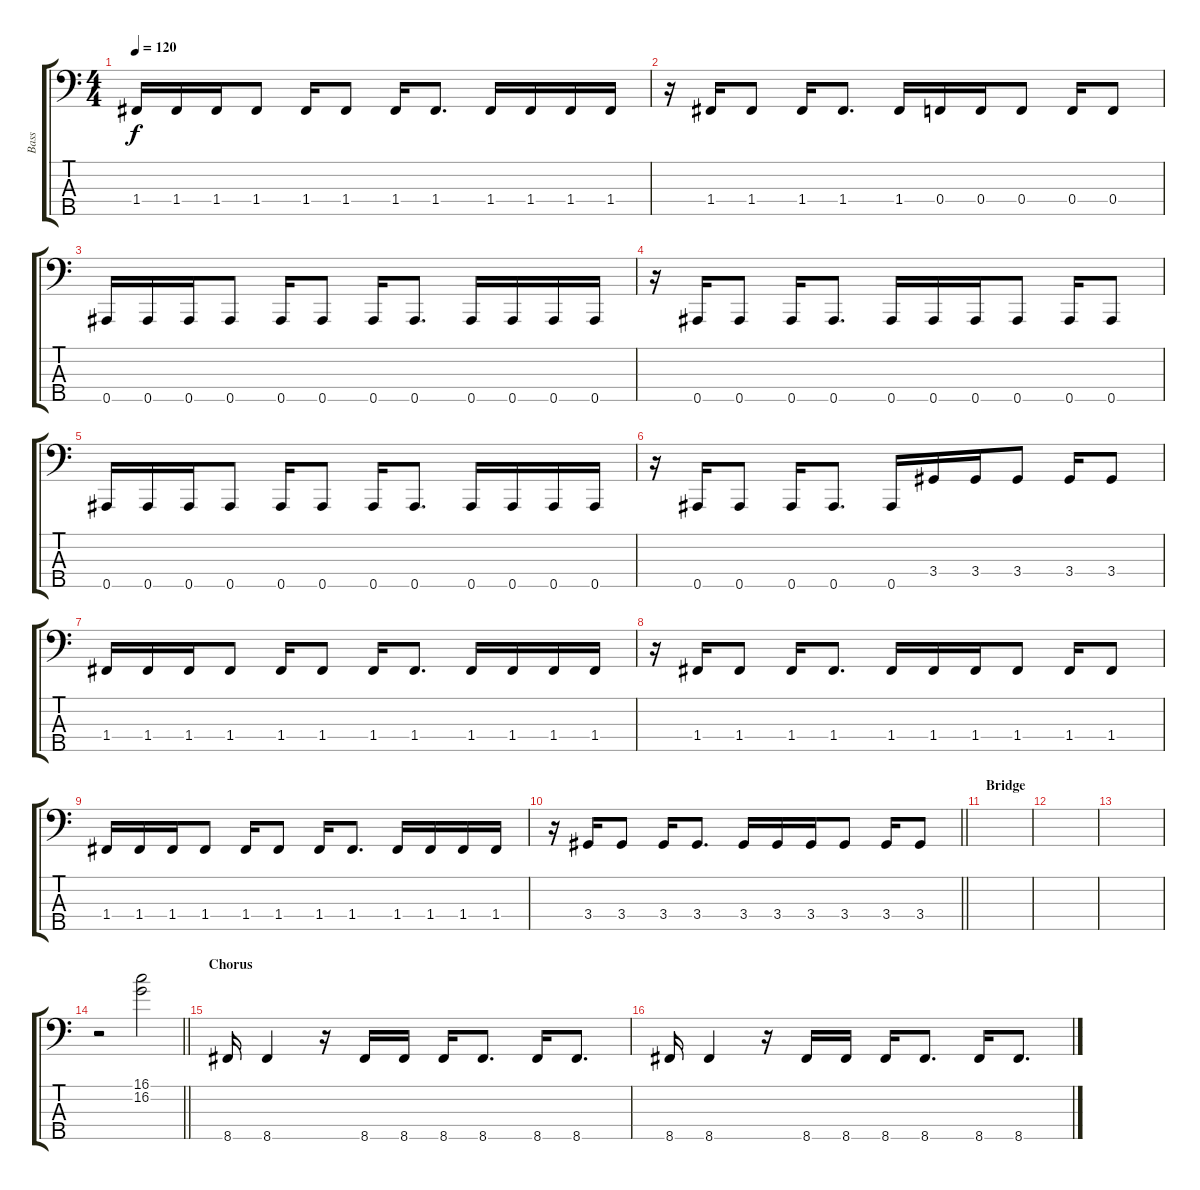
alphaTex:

\track ("Bass" "Bass") {instrument electricbassfinger}
\staff {score tabs}
\tuning (Ab2 Eb2 Bb1 F1 Bb0) {hide}
\ts (4 4)
\tempo 120
\clef f4
\ks c
1.4.16{dy f} 1.4.16 1.4.16 1.4.8 1.4.16 1.4.8 1.4.16 1.4.8{d} 1.4.16 1.4.16 1.4.16 1.4.16 |
r.16 1.4.16 1.4.8 1.4.16 1.4.8{d} 1.4.16 0.4.16 0.4.16 0.4.8 0.4.16 0.4.8 |
0.5.16 0.5.16 0.5.16 0.5.8 0.5.16 0.5.8 0.5.16 0.5.8{d} 0.5.16 0.5.16 0.5.16 0.5.16 |
r.16 0.5.16 0.5.8 0.5.16 0.5.8{d} 0.5.16 0.5.16 0.5.16 0.5.8 0.5.16 0.5.8 |
0.5.16 0.5.16 0.5.16 0.5.8 0.5.16 0.5.8 0.5.16 0.5.8{d} 0.5.16 0.5.16 0.5.16 0.5.16 |
r.16 0.5.16 0.5.8 0.5.16 0.5.8{d} 0.5.16 3.4.16 3.4.16 3.4.8 3.4.16 3.4.8 |
1.4.16 1.4.16 1.4.16 1.4.8 1.4.16 1.4.8 1.4.16 1.4.8{d} 1.4.16 1.4.16 1.4.16 1.4.16 |
r.16 1.4.16 1.4.8 1.4.16 1.4.8{d} 1.4.16 1.4.16 1.4.16 1.4.8 1.4.16 1.4.8 |
1.4.16 1.4.16 1.4.16 1.4.8 1.4.16 1.4.8 1.4.16 1.4.8{d} 1.4.16 1.4.16 1.4.16 1.4.16 |
\barLineRight lightlight
r.16 3.4.16 3.4.8 3.4.16 3.4.8{d} 3.4.16 3.4.16 3.4.16 3.4.8 3.4.16 3.4.8 |
\section ("" "Bridge")
|
|
|
\barLineRight lightlight
r.2 (16.1 16.2).2 |
\section ("" "Chorus")
8.5.16{instrument electricbassfinger} 8.5.4 r.16 8.5.16 8.5.16 8.5.16 8.5.8{d} 8.5.16 8.5.8{d} |
8.5.16 8.5.4 r.16 8.5.16 8.5.16 8.5.16 8.5.8{d} 8.5.16 8.5.8{d}
